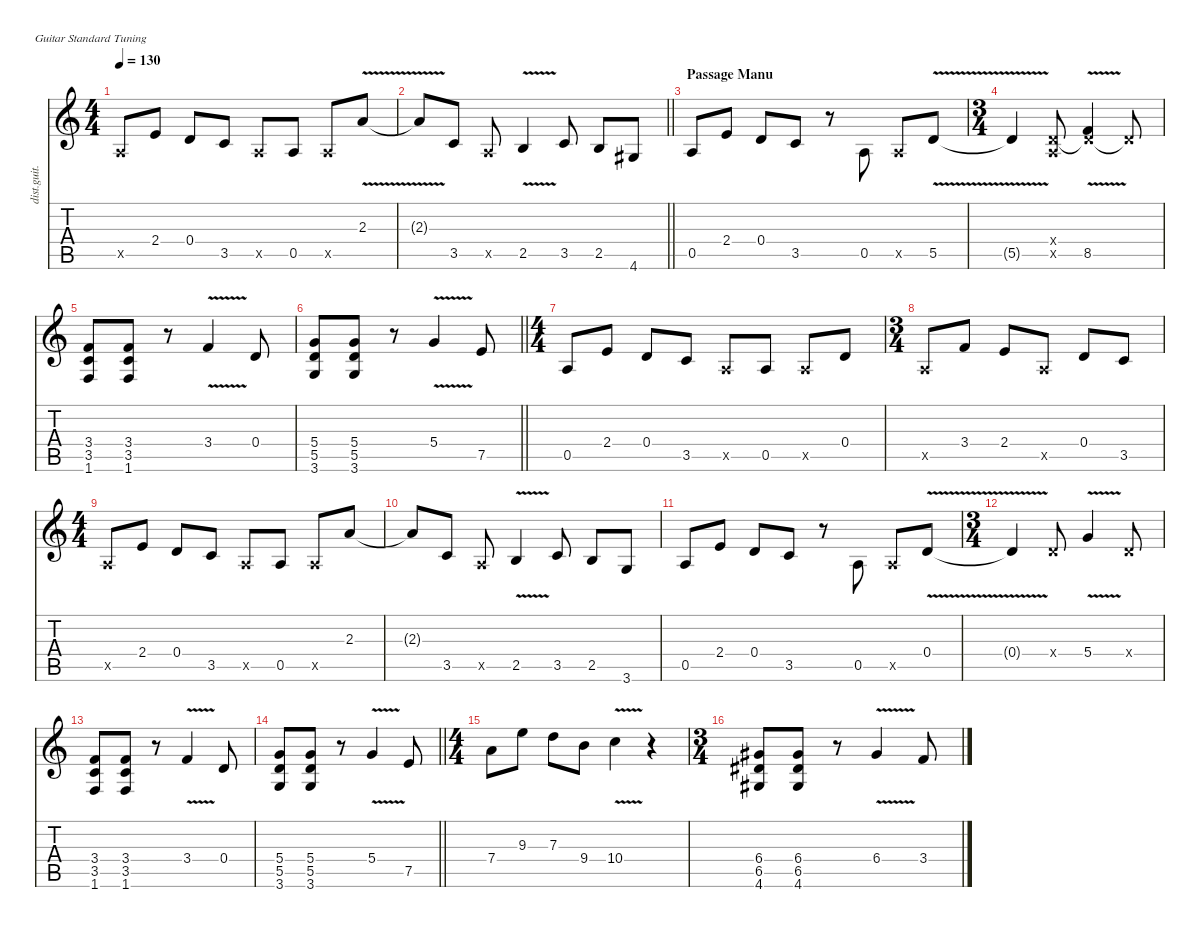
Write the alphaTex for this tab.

\defaultSystemsLayout 4
\hideDynamics
\bracketExtendMode nobrackets
\track ("Hichem" "dist.guit.") {instrument distortionguitar}
\staff {score tabs}
\tuning (E4 B3 G3 D3 A2 E2)
\ts (4 4)
\beaming (8 2 2 2 2)
\tempo 130
\clef g2
\ks c
0.5{x}.8{dy f beam Up} 2.4.8{beam Up} 0.4.8{beam Up} 3.5.8{beam Up} 0.5{x}.8{beam Up} 0.5.8{beam Up} 0.5{x}.8{beam Up} 2.3{v}.8{beam Up} |
\barLineRight lightlight
2.3{v t}.8{beam Up} 3.5.8{beam Up} 0.5{x}.8{beam Up} 2.5{v}.4{beam Up} 3.5.8{beam Up} 2.5.8{beam Up} 4.6{acc #}.8{beam Up} |
\section ("" "Passage Manu")
0.5.8{beam Up} 2.4.8{beam Up} 0.4.8{beam Up} 3.5.8{beam Up} r.8{beam Down} 0.5.8{beam Up} 0.5{x}.8{beam Up} 5.5{v}.8{beam Up} |
\ts (3 4)
\beaming (8 2 2 2 2)
5.5{v t}.4{beam Up} (0.4{x} 0.5{x}).8{beam Up} (8.5{v} 0.4{x t}).4{beam Up} 0.4{x t}.8{beam Up} |
\beaming (8 2 2 2)
(3.4 3.5 1.6).8{beam Up} (3.4 3.5 1.6).8{beam Up} r.8{beam Down} 3.4{v}.4{beam Up} 0.4.8{beam Up} |
\barLineRight lightlight
(5.4 5.5 3.6).8{beam Up} (5.4 5.5 3.6).8{beam Up} r.8{beam Down} 5.4{v}.4{beam Up} 7.5.8{beam Up} |
\ts (4 4)
\beaming (8 2 2 2 2)
0.5.8{beam Up} 2.4.8{beam Up} 0.4.8{beam Up} 3.5.8{beam Up} 0.5{x}.8{beam Up} 0.5.8{beam Up} 0.5{x}.8{beam Up} 0.4.8{beam Up} |
\ts (3 4)
\beaming (8 2 2 2)
0.5{x}.8{beam Up} 3.4.8{beam Up} 2.4.8{beam Up} 0.5{x}.8{beam Up} 0.4.8{beam Up} 3.5.8{beam Up} |
\ts (4 4)
\beaming (8 2 2 2 2)
0.5{x}.8{beam Up} 2.4.8{beam Up} 0.4.8{beam Up} 3.5.8{beam Up} 0.5{x}.8{beam Up} 0.5.8{beam Up} 0.5{x}.8{beam Up} 2.3.8{beam Up} |
2.3{t}.8{beam Up} 3.5.8{beam Up} 0.5{x}.8{beam Up} 2.5{v}.4{beam Up} 3.5.8{beam Up} 2.5.8{beam Up} 3.6.8{beam Up} |
0.5.8{beam Up} 2.4.8{beam Up} 0.4.8{beam Up} 3.5.8{beam Up} r.8{beam Down} 0.5.8{beam Up} 0.5{x}.8{beam Up} 0.4{v}.8{beam Up} |
\ts (3 4)
\beaming (8 2 2 2)
0.4{v t}.4{beam Up} 0.4{x}.8{beam Up} 5.4{v}.4{beam Up} 0.4{x}.8{beam Up} |
(3.4 3.5 1.6).8{beam Up} (3.4 3.5 1.6).8{beam Up} r.8{beam Down} 3.4{v}.4{beam Up} 0.4.8{beam Up} |
\barLineRight lightlight
(5.4 5.5 3.6).8{beam Up} (5.4 5.5 3.6).8{beam Up} r.8{beam Down} 5.4{v}.4{beam Up} 7.5.8{beam Up} |
\ts (4 4)
\beaming (8 2 2 2 2)
7.4.8{beam Down} 9.3.8{beam Down} 7.3.8{beam Down} 9.4.8{beam Down} 10.4{v}.4{beam Down} r.4{beam Down} |
\ts (3 4)
\beaming (8 2 2 2)
(6.4{acc #} 6.5{acc #} 4.6{acc #}).8{beam Up} (6.4{acc #} 6.5{acc #} 4.6{acc #}).8{beam Up} r.8{beam Down} 6.4{v acc #}.4{beam Up} 3.4.8{beam Up}
